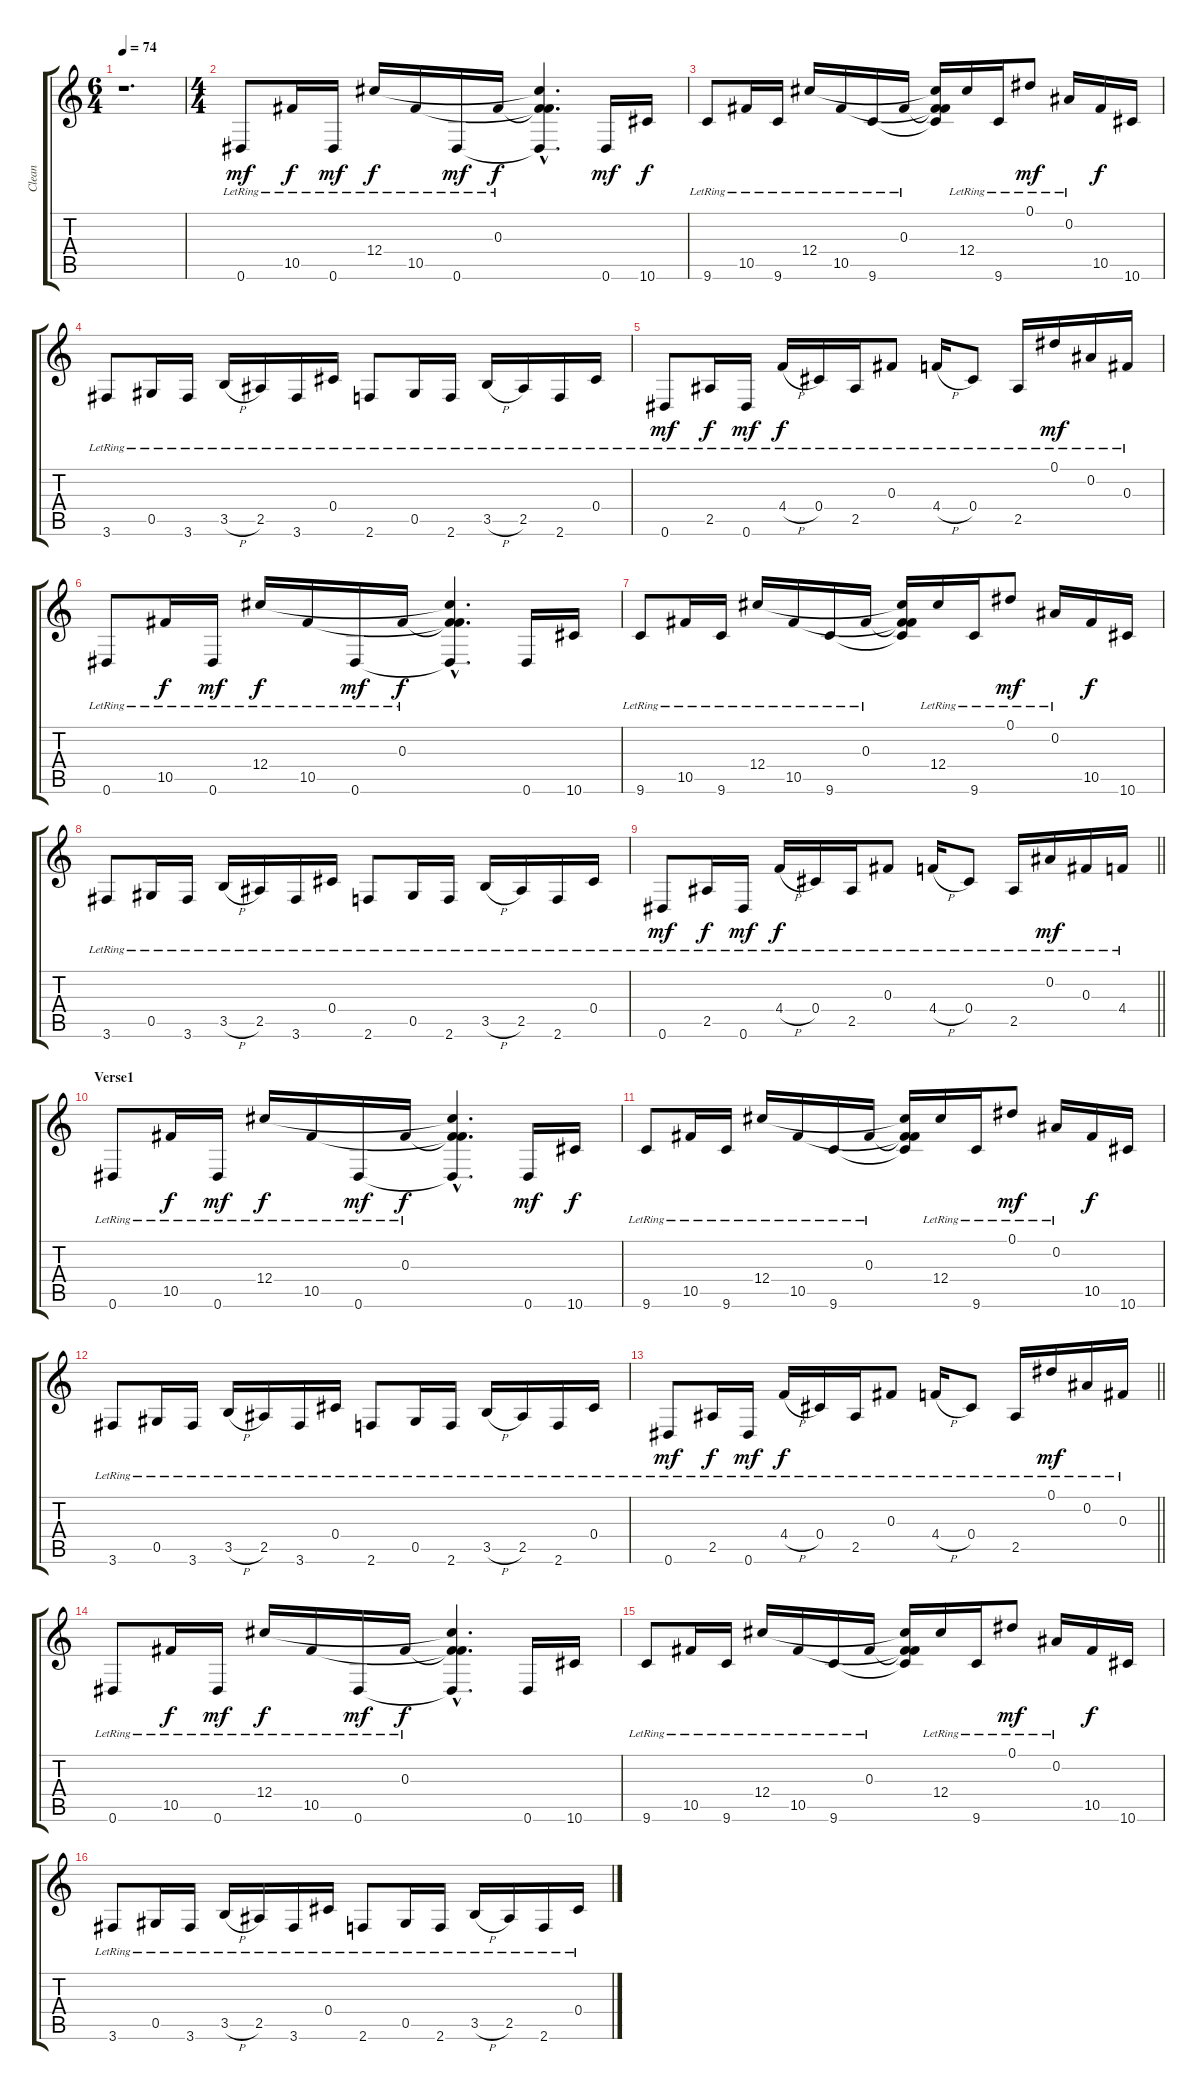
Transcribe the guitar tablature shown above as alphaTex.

\track ("Clean" "Clean") {instrument electricguitarclean}
\staff {score tabs}
\tuning (Eb4 Bb3 Gb3 Db3 Ab2 Eb2) {hide}
\ts (6 4)
\tempo 74
\clef g2
\ks c
r.1{d dy mf instrument electricguitarclean} |
\ts (4 4)
0.6{lr}.8 10.5{lr}.16{dy f} 0.6{lr}.16{dy mf} 12.4{lr}.16{dy f} 10.5{lr}.16 0.6{lr}.16{dy mf} 0.3{lr}.16{dy f} (0.3{hac t} 12.4{hac t} 10.5{hac t} 0.6{hac t}).4{d} 0.6.16{dy mf} 10.6.16{dy f} |
9.6{lr}.8 10.5{lr}.16 9.6{lr}.16 12.4{lr}.16 10.5{lr}.16 9.6{lr}.16 0.3{lr}.16 (0.3{t} 12.4{t} 10.5{t} 9.6{t}).16 12.4{lr}.16 9.6{lr}.16 0.1{lr}.8{dy mf} 0.2{lr}.16 10.5.16{dy f} 10.6.16 |
3.6{lr}.8 0.5{lr}.16 3.6{lr}.16 3.5{h lr}.16 2.5{lr}.16 3.6{lr}.16 0.4{lr}.16 2.6{lr}.8 0.5{lr}.16 2.6{lr}.16 3.5{h lr}.16 2.5{lr}.16 2.6{lr}.16 0.4{lr}.16 |
0.6{lr}.8{dy mf} 2.5{lr}.16{dy f} 0.6{lr}.16{dy mf} 4.4{h lr}.16{dy f} 0.4{lr}.16 2.5{lr}.16 0.3{lr}.8 4.4{h lr}.16 0.4{lr}.8 2.5{lr}.16 0.1{lr}.16{dy mf} 0.2{lr}.16 0.3{lr}.16 |
0.6{lr}.8 10.5{lr}.16{dy f} 0.6{lr}.16{dy mf} 12.4{lr}.16{dy f} 10.5{lr}.16 0.6{lr}.16{dy mf} 0.3{lr}.16{dy f} (0.3{hac t} 12.4{hac t} 10.5{hac t} 0.6{hac t}).4{d} 0.6.16 10.6.16 |
9.6{lr}.8 10.5{lr}.16 9.6{lr}.16 12.4{lr}.16 10.5{lr}.16 9.6{lr}.16 0.3{lr}.16 (0.3{t} 12.4{t} 10.5{t} 9.6{t}).16 12.4{lr}.16 9.6{lr}.16 0.1{lr}.8{dy mf} 0.2{lr}.16 10.5.16{dy f} 10.6.16 |
3.6{lr}.8 0.5{lr}.16 3.6{lr}.16 3.5{h lr}.16 2.5{lr}.16 3.6{lr}.16 0.4{lr}.16 2.6{lr}.8 0.5{lr}.16 2.6{lr}.16 3.5{h lr}.16 2.5{lr}.16 2.6{lr}.16 0.4{lr}.16 |
\barLineRight lightlight
0.6{lr}.8{dy mf} 2.5{lr}.16{dy f} 0.6{lr}.16{dy mf} 4.4{h lr}.16{dy f} 0.4{lr}.16 2.5{lr}.16 0.3{lr}.8 4.4{h lr}.16 0.4{lr}.8 2.5{lr}.16 0.2{lr}.16{dy mf} 0.3{lr}.16 4.4{lr}.16 |
\section ("" "Verse1")
0.6{lr}.8 10.5{lr}.16{dy f} 0.6{lr}.16{dy mf} 12.4{lr}.16{dy f} 10.5{lr}.16 0.6{lr}.16{dy mf} 0.3{lr}.16{dy f} (0.3{hac t} 12.4{hac t} 10.5{hac t} 0.6{hac t}).4{d} 0.6.16{dy mf} 10.6.16{dy f} |
9.6{lr}.8 10.5{lr}.16 9.6{lr}.16 12.4{lr}.16 10.5{lr}.16 9.6{lr}.16 0.3{lr}.16 (0.3{t} 12.4{t} 10.5{t} 9.6{t}).16 12.4{lr}.16 9.6{lr}.16 0.1{lr}.8{dy mf} 0.2{lr}.16 10.5.16{dy f} 10.6.16 |
3.6{lr}.8 0.5{lr}.16 3.6{lr}.16 3.5{h lr}.16 2.5{lr}.16 3.6{lr}.16 0.4{lr}.16 2.6{lr}.8 0.5{lr}.16 2.6{lr}.16 3.5{h lr}.16 2.5{lr}.16 2.6{lr}.16 0.4{lr}.16 |
\barLineRight lightlight
0.6{lr}.8{dy mf} 2.5{lr}.16{dy f} 0.6{lr}.16{dy mf} 4.4{h lr}.16{dy f} 0.4{lr}.16 2.5{lr}.16 0.3{lr}.8 4.4{h lr}.16 0.4{lr}.8 2.5{lr}.16 0.1{lr}.16{dy mf} 0.2{lr}.16 0.3{lr}.16 |
0.6{lr}.8 10.5{lr}.16{dy f} 0.6{lr}.16{dy mf} 12.4{lr}.16{dy f} 10.5{lr}.16 0.6{lr}.16{dy mf} 0.3{lr}.16{dy f} (0.3{hac t} 12.4{hac t} 10.5{hac t} 0.6{hac t}).4{d} 0.6.16 10.6.16 |
9.6{lr}.8 10.5{lr}.16 9.6{lr}.16 12.4{lr}.16 10.5{lr}.16 9.6{lr}.16 0.3{lr}.16 (0.3{t} 12.4{t} 10.5{t} 9.6{t}).16 12.4{lr}.16 9.6{lr}.16 0.1{lr}.8{dy mf} 0.2{lr}.16 10.5.16{dy f} 10.6.16 |
3.6{lr}.8 0.5{lr}.16 3.6{lr}.16 3.5{h lr}.16 2.5{lr}.16 3.6{lr}.16 0.4{lr}.16 2.6{lr}.8 0.5{lr}.16 2.6{lr}.16 3.5{h lr}.16 2.5{lr}.16 2.6{lr}.16 0.4{lr}.16
